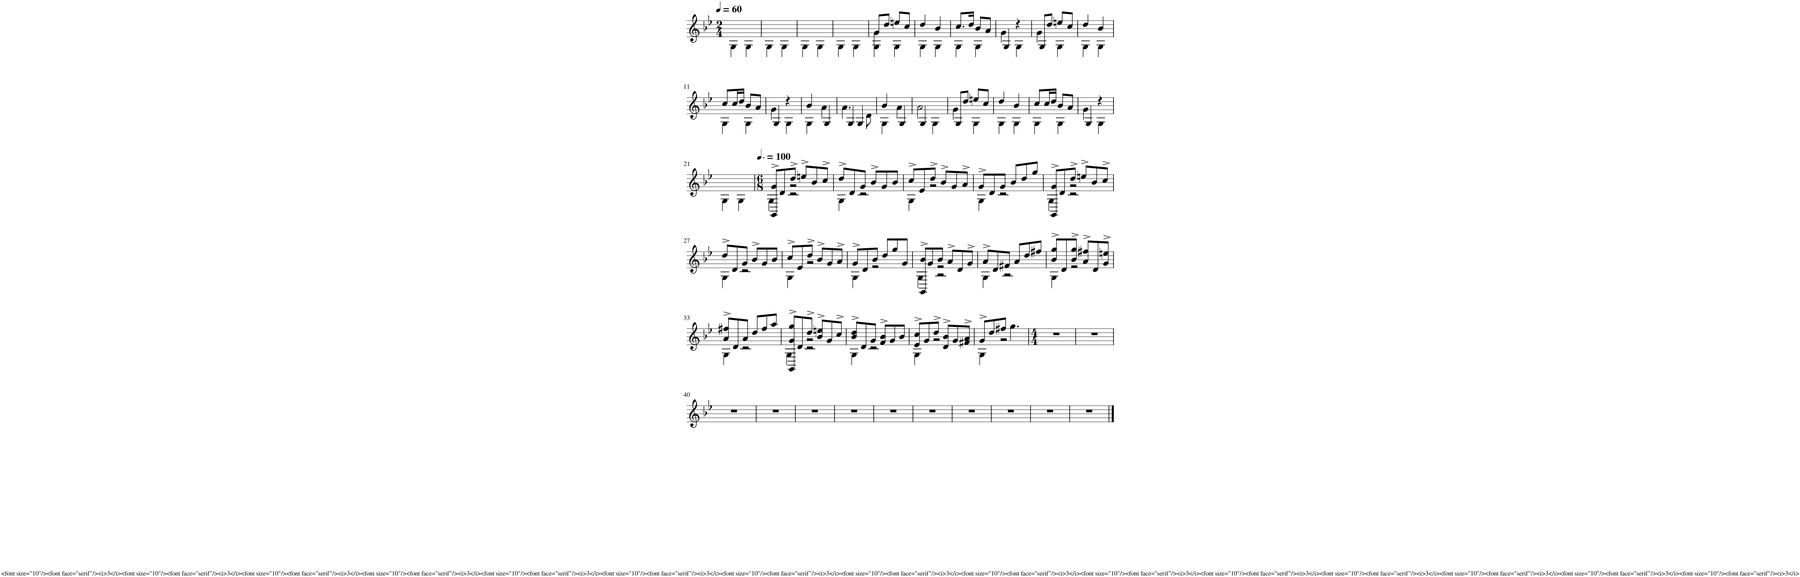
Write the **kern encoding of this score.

**kern
*part1
*staff1
*clefG2
*k[b-e-]
*M2/4
*MM60
=1
4G\
4G\
=2
4G\
4G\
=3
4G\
4G\
=4
4G\
4G\
=5
*^
4G\ 4g\	8g/L
.	8dd/J
8een/L	4G\
8cc/J	.
=6	=6
4dd/	4G\
4b-/	4G\
=7	=7
8.cc/L	4G\
16dd/Jk	.
8b-/L	4G\
8a/J	.
=8	=8
4g\	4G/
4r	4G\
=9	=9
4g\	8G/L
.	8dd/J
8een/L	4G\
8cc/J	.
=10	=10
4dd/	4G\
4b-/	4G\
!!LO:LB:g=z	!!
=11	=11
8cc/L	4G\
16cc/L	.
16dd/JJ	.
8b-/L	4G\
8a/J	.
=12	=12
4g\	4G/
4r	4G\
=13	=13
4b-/	4G\
4a\	4G/
=14	=14
4G/	4.a\
4G/	.
.	8d\
=15	=15
4b-/	4G\
4a\	4G/
=16	=16
2a\	4G/
.	4G\
=17	=17
4g\	8G/L
.	8dd/J
8een/L	4G\
8cc/J	.
=18	=18
4dd/	4G\
4b-/	4G\
=19	=19
8cc/L	4G\
16cc/L	.
16dd/JJ	.
8b-/L	4G\
8a/J	.
=20	=20
4g\	4G/
4r	4G\
*v	*v
!!LO:LB:g=z
=21
4G\
4G\
=22
*M6/8
*MM150
*^
*	*^
8g^/L	4G\	4GG/
8d/	.	.
8dd^/J	2r	2r
8een^/L	.	.
8b-/	.	.
8cc^/J	.	.
*	*v	*v
=23	=23
8dd^/L	4G\
8d/	.
8g/J	2r
8b-^/L	.
8g/	.
8b-/J	.
=24	=24
8cc^/L	4G\
8e-/	.
8dd^/J	2r
8b-^/L	.
8g/	.
8a^/J	.
=25	=25
8g^/L	4G\
8d/	.
8g/J	2r
8b-/L	.
8dd/	.
8gg/J	.
=26	=26
*	*^
8g^/L	4G\	4GG/
8d/	.	.
8dd^/J	2r	2r
8een^/L	.	.
8b-/	.	.
8cc^/J	.	.
*	*v	*v
!!LO:LB:g=z
=27	=27
8dd^/L	4G\
8d/	.
8g/J	2r
8b-^/L	.
8g/	.
8b-/J	.
=28	=28
8cc^/L	4G\
8e-/	.
8dd^/J	2r
8b-^/L	.
8g/	.
8a^/J	.
=29	=29
8g^/L	4G\
8d/	.
8b-/J	2r
8dd/L	.
8gg/	.
8g/J	.
=30	=30
*	*^
8b-^/L	4G\	4GG/
8g/	.	.
8b-/J	2r	2r
8a^/L	.	.
8d/	.	.
8g^/J	.	.
*	*v	*v
=31	=31
8a^/L	4G\
8d/	.
8f#X/J	2r
8a/L	.
8dd/	.
8ff#X/J	.
=32	=32
8b-/^ 8gg/^L	4G\
8d/	.
8b-/^ 8gg/^J	2r
8a/^ 8ff#X/^L	.
8d/	.
8g/^ 8een/^J	.
!!LO:LB:g=z	!!
=33	=33
8a/^ 8ff#X/^L	4G\
8d/	.
8a/J	2r
8dd/L	.
8ff#/	.
8aa/J	.
=34	=34
*	*^
8g/^ 8gg/^L	4G\	4GG/
8d/	.	.
8dd^/J	2r	2r
8b-/^ 8een/^L	.	.
8g/	.	.
8cc^/J	.	.
*	*v	*v
=35	=35
8b-/^ 8dd/^L	4G\
8d/	.
8g/J	2r
8f/^ 8b-/^L	.
8g/	.
8b-/J	.
=36	=36
8e-/^ 8cc/^L	4G\
8g/	.
8dd^/J	2r
8d/^ 8b-/^L	.
8g/	.
8f#X/^ 8a/^J	.
=37	=37
8g^/L	4G\
8dd/	.
8ff#X/J	2r
4.gg\	.
*v	*v
=38
*M4/4
1r
=39
1r
!!LO:LB:g=z
=40
1r
=41
1r
=42
1r
=43
1r
=44
1r
=45
1r
=46
1r
=47
1r
=48
1r
=49
1r
==
*-
